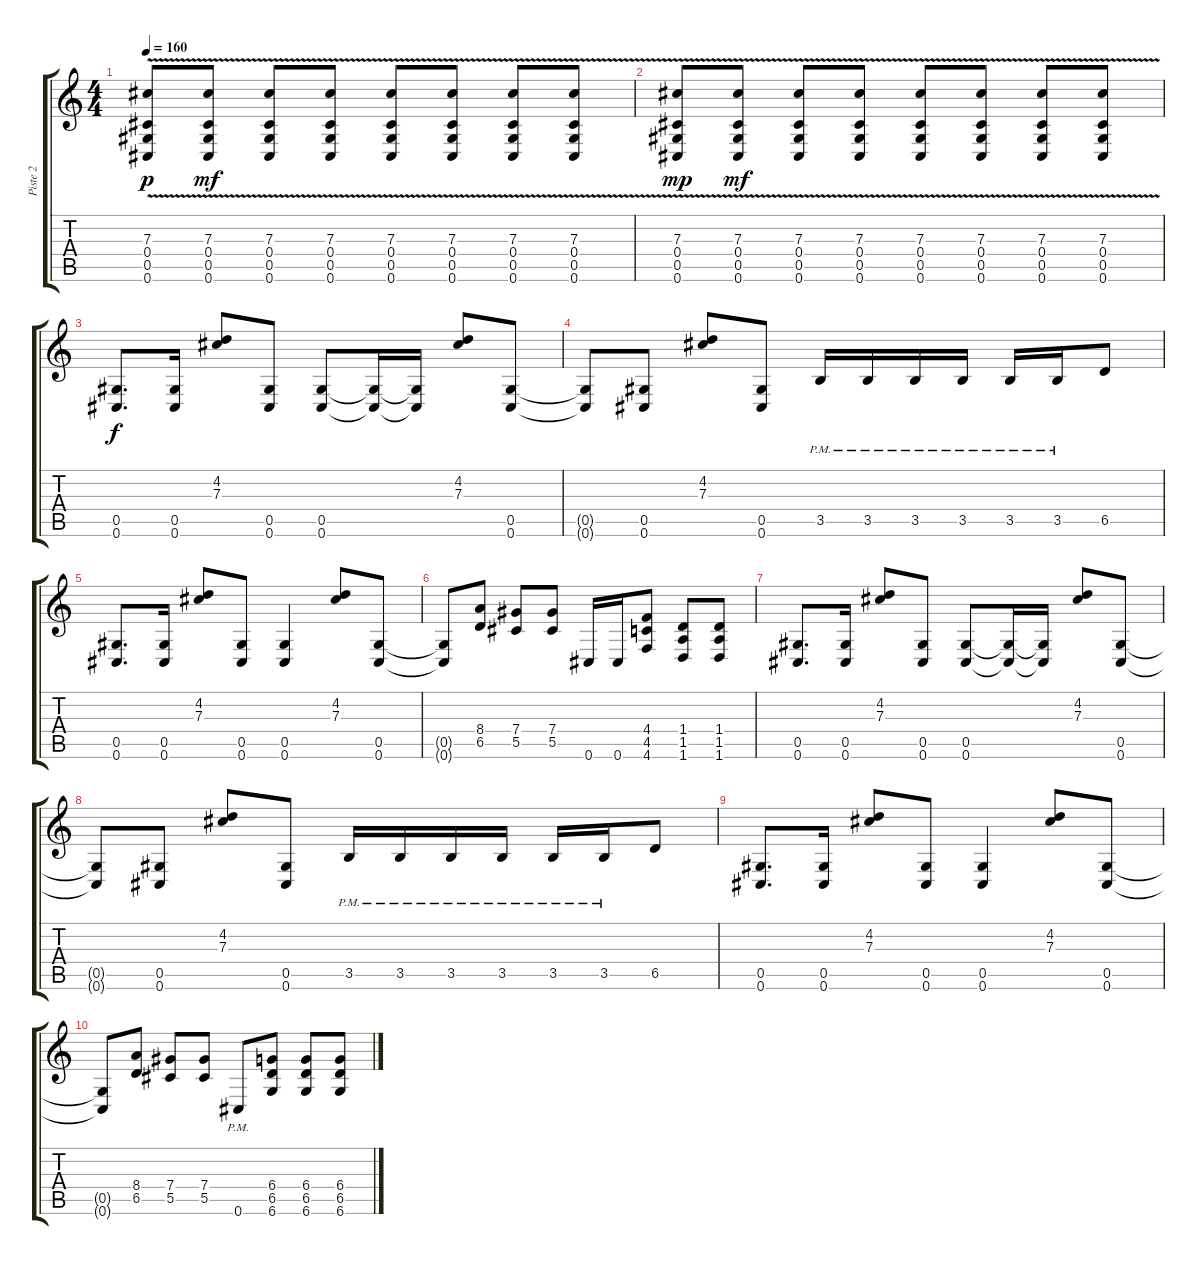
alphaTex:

\track ("Piste 2" "Piste 2") {instrument distortionguitar}
\staff {score tabs}
\tuning (Eb4 Bb3 Gb3 Db3 Ab2 Db2) {hide}
\ts (4 4)
\tempo 160
\clef g2
\ks c
(7.3{v} 0.4 0.5 0.6).8{dy p} (7.3{v} 0.4 0.5 0.6).8{dy mf} (7.3{v} 0.4 0.5 0.6).8 (7.3{v} 0.4 0.5 0.6).8 (7.3{v} 0.4 0.5 0.6).8 (7.3{v} 0.4 0.5 0.6).8 (7.3{v} 0.4 0.5 0.6).8 (7.3{v} 0.4 0.5 0.6).8 |
(7.3{v} 0.4 0.5 0.6).8{dy mp} (7.3{v} 0.4 0.5 0.6).8{dy mf} (7.3{v} 0.4 0.5 0.6).8 (7.3{v} 0.4 0.5 0.6).8 (7.3{v} 0.4 0.5 0.6).8 (7.3{v} 0.4 0.5 0.6).8 (7.3{v} 0.4 0.5 0.6).8 (7.3{v} 0.4 0.5 0.6).8 |
(0.5 0.6).8{d dy f} (0.5 0.6).16 (4.2 7.3).8 (0.5 0.6).8 (0.5 0.6).8 (0.5{t} 0.6{t}).16 (0.5{t} 0.6{t}).16 (4.2 7.3).8 (0.5 0.6).8 |
(0.5{t} 0.6{t}).8 (0.5 0.6).8 (4.2 7.3).8 (0.5 0.6).8 3.5{pm}.16 3.5{pm}.16 3.5{pm}.16 3.5{pm}.16 3.5{pm}.16 3.5{pm}.16 6.5.8 |
(0.5 0.6).8{d} (0.5 0.6).16 (4.2 7.3).8 (0.5 0.6).8 (0.5 0.6).4 (4.2 7.3).8 (0.5 0.6).8 |
(0.5{t} 0.6{t}).8 (8.4 6.5).8 (7.4 5.5).8 (7.4 5.5).8 0.6.16 0.6.16 (4.4 4.5 4.6).8 (1.4 1.5 1.6).8 (1.4 1.5 1.6).8 |
(0.5 0.6).8{d} (0.5 0.6).16 (4.2 7.3).8 (0.5 0.6).8 (0.5 0.6).8 (0.5{t} 0.6{t}).16 (0.5{t} 0.6{t}).16 (4.2 7.3).8 (0.5 0.6).8 |
(0.5{t} 0.6{t}).8 (0.5 0.6).8 (4.2 7.3).8 (0.5 0.6).8 3.5{pm}.16 3.5{pm}.16 3.5{pm}.16 3.5{pm}.16 3.5{pm}.16 3.5{pm}.16 6.5.8 |
(0.5 0.6).8{d} (0.5 0.6).16 (4.2 7.3).8 (0.5 0.6).8 (0.5 0.6).4 (4.2 7.3).8 (0.5 0.6).8 |
(0.5{t} 0.6{t}).8 (8.4 6.5).8 (7.4 5.5).8 (7.4 5.5).8 0.6{pm}.8 (6.4 6.5 6.6).8 (6.4 6.5 6.6).8 (6.4 6.5 6.6).8
